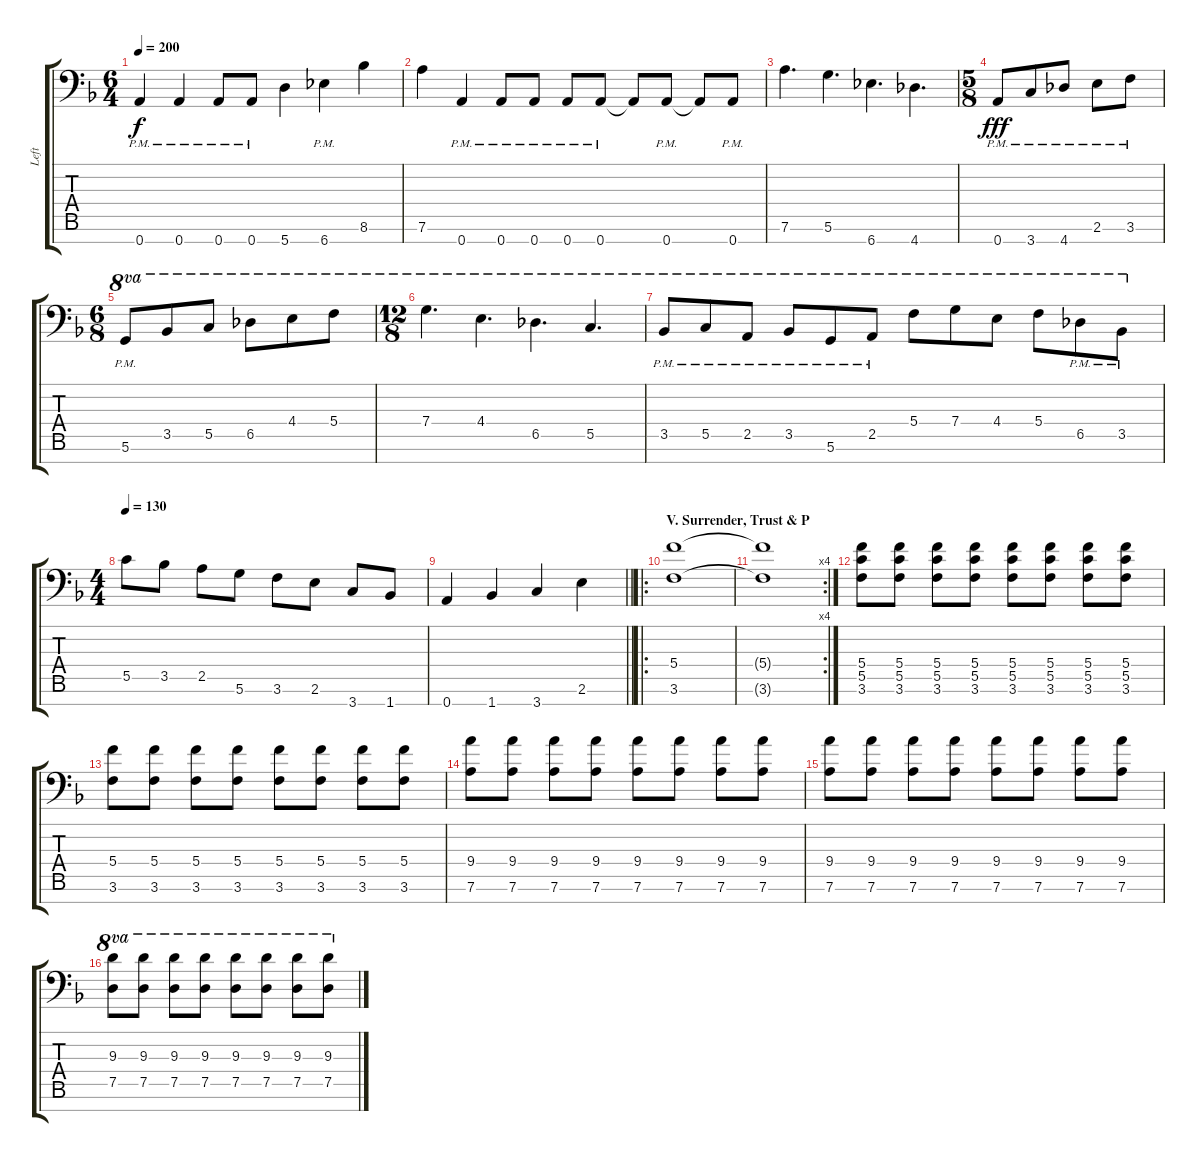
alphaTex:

\track ("Left" "Left") {instrument distortionguitar}
\staff {score tabs}
\tuning (D4 A3 F3 C3 G2 D2 A1) {hide}
\ts (6 4)
\tempo 200
\clef f4
\ks f
0.7{pm}.4{dy f} 0.7{pm}.4 0.7{pm}.8 0.7{pm}.8 5.7.4 6.7{pm}.4 8.6.4 |
7.6.4 0.7{pm}.4 0.7{pm}.8 0.7{pm}.8 0.7{pm}.8 0.7{pm}.8 0.7{t}.8 0.7{pm}.8 0.7{t}.8 0.7{pm}.8 |
7.6.4{d} 5.6.4{d} 6.7.4{d} 4.7.4{d} |
\ts (5 8)
0.7{pm}.8{dy fff} 3.7{pm}.8 4.7{pm}.8 2.6{pm}.8 3.6{pm}.8 |
\ts (6 8)
5.6{pm}.8{ot 8va} 3.5.8{ot 8va} 5.5.8{ot 8va} 6.5.8{ot 8va} 4.4.8{ot 8va} 5.4.8{ot 8va} |
\ts (12 8)
7.4.4{d ot 8va} 4.4.4{d ot 8va} 6.5.4{d ot 8va} 5.5.4{d ot 8va} |
3.5{pm}.8{ot 8va} 5.5{pm}.8{ot 8va} 2.5{pm}.8{ot 8va} 3.5{pm}.8{ot 8va} 5.6{pm}.8{ot 8va} 2.5{pm}.8{ot 8va} 5.4.8{ot 8va} 7.4.8{ot 8va} 4.4.8{ot 8va} 5.4.8{ot 8va} 6.5{pm}.8{ot 8va} 3.5{pm}.8{ot 8va} |
\ts (4 4)
\tempo 130
5.5.8 3.5.8 2.5.8 5.6.8 3.6.8 2.6.8 3.7.8 1.7.8 |
\barLineRight lightlight
0.7.4 1.7.4 3.7.4 2.6.4 |
\ro
\section ("" "V. Surrender, Trust & P")
(5.4 3.6).1 |
\rc 4
(5.4{t} 3.6{t}).1 |
(5.4 5.5 3.6).8 (5.4 5.5 3.6).8 (5.4 5.5 3.6).8 (5.4 5.5 3.6).8 (5.4 5.5 3.6).8 (5.4 5.5 3.6).8 (5.4 5.5 3.6).8 (5.4 5.5 3.6).8 |
(5.4 3.6).8 (5.4 3.6).8 (5.4 3.6).8 (5.4 3.6).8 (5.4 3.6).8 (5.4 3.6).8 (5.4 3.6).8 (5.4 3.6).8 |
(9.4 7.6).8 (9.4 7.6).8 (9.4 7.6).8 (9.4 7.6).8 (9.4 7.6).8 (9.4 7.6).8 (9.4 7.6).8 (9.4 7.6).8 |
(9.4 7.6).8 (9.4 7.6).8 (9.4 7.6).8 (9.4 7.6).8 (9.4 7.6).8 (9.4 7.6).8 (9.4 7.6).8 (9.4 7.6).8 |
(9.3 7.5).8{ot 8va} (9.3 7.5).8{ot 8va} (9.3 7.5).8{ot 8va} (9.3 7.5).8{ot 8va} (9.3 7.5).8{ot 8va} (9.3 7.5).8{ot 8va} (9.3 7.5).8{ot 8va} (9.3 7.5).8{ot 8va}
